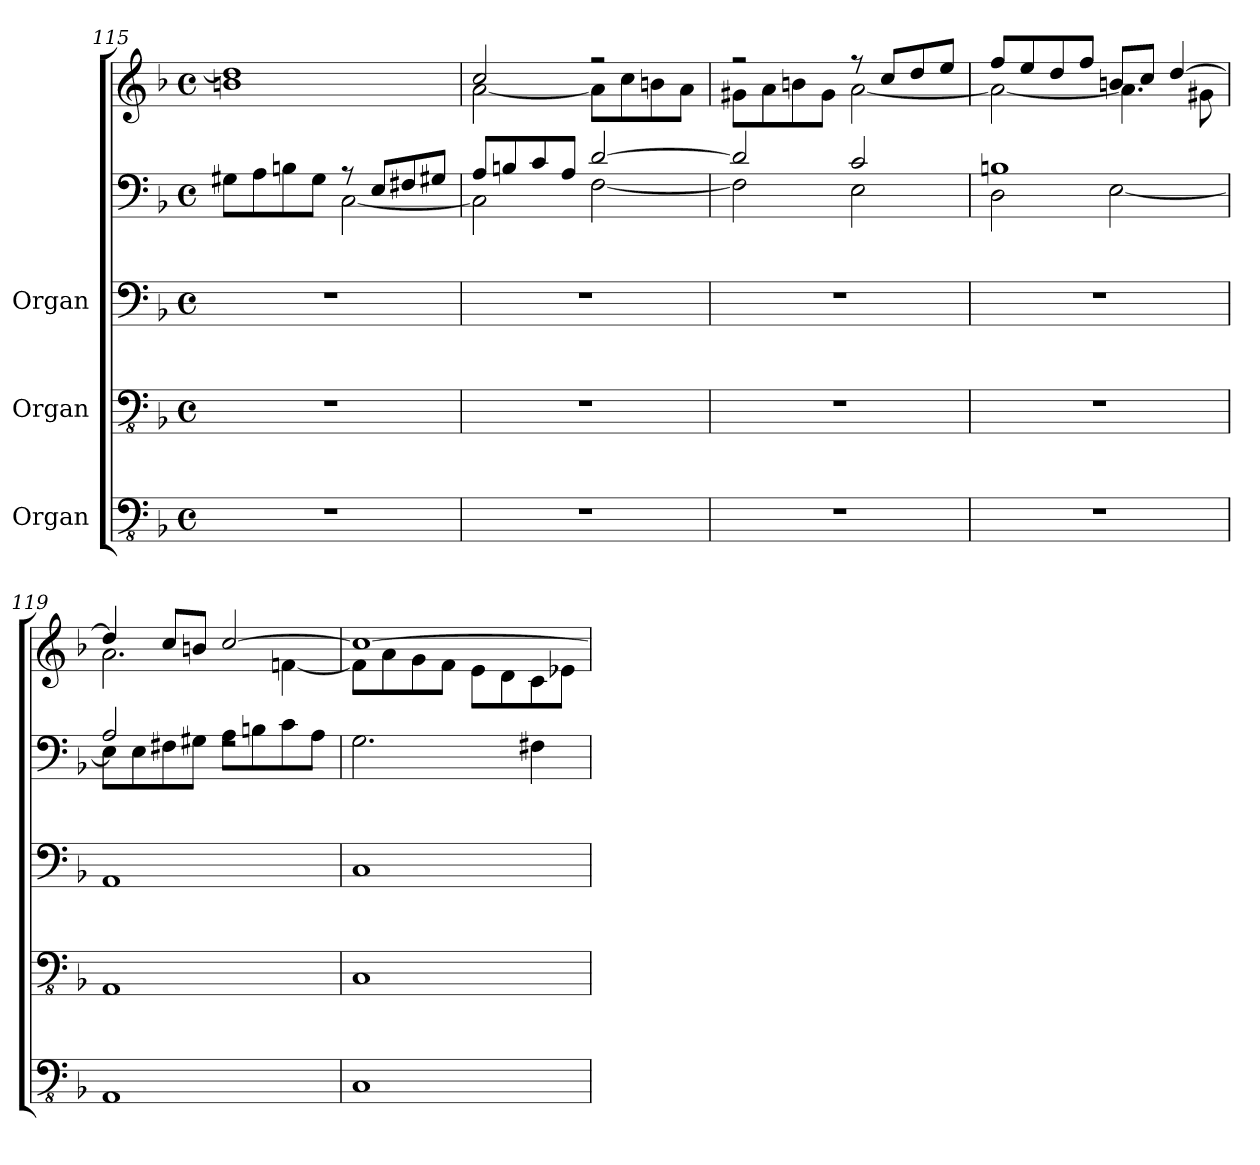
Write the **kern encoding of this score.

**kern	**kern	**kern	**kern	**kern
*part3	*part2	*part1	*part1	*part1
*staff5	*staff4	*staff3	*staff2	*staff1
*I"Organ	*I"Organ	*I"Organ	*	*
!!LO:LB:g=z
*clefFv4	*clefFv4	*clefF4	*clefF4	*clefG2
*k[b-]	*k[b-]	*k[b-]	*k[b-]	*k[b-]
*M4/4	*M4/4	*M4/4	*M4/4	*M4/4
*met(c)	*met(c)	*met(c)	*met(c)	*met(c)
=115	=115	=115	=115	=115
*	*	*	*^	*^
1r	1r	1r	8G#X\L	2ryy	1dd]	1bn
.	.	.	8A\	.	.	.
.	.	.	8Bn\	.	.	.
.	.	.	8G#\J	.	.	.
.	.	.	8r	[2C\	.	.
.	.	.	8E/L	.	.	.
.	.	.	8F#X/	.	.	.
.	.	.	8G#X/J	.	.	.
=116	=116	=116	=116	=116	=116	=116
1r	1r	1r	8A/L	2C\]	2cc/	[2a\
.	.	.	8Bn/	.	.	.
.	.	.	8c/	.	.	.
.	.	.	8A/J	.	.	.
.	.	.	[2d/	[2F\	2r	8a\L]
.	.	.	.	.	.	8cc\
.	.	.	.	.	.	8bn\
.	.	.	.	.	.	8a\J
=117	=117	=117	=117	=117	=117	=117
1r	1r	1r	2d/]	2F\]	2r	8g#X\L
.	.	.	.	.	.	8a\
.	.	.	.	.	.	8bn\
.	.	.	.	.	.	8g#\J
.	.	.	2c/	2E\	8r	[2a\
.	.	.	.	.	8cc/L	.
.	.	.	.	.	8dd/	.
.	.	.	.	.	8ee/J	.
=118	=118	=118	=118	=118	=118	=118
1r	1r	1r	1Bn	2D\	8ff/L	2a\_
.	.	.	.	.	8ee/	.
.	.	.	.	.	8dd/	.
.	.	.	.	.	8ff/J	.
.	.	.	.	[2E\	8bn/L	4.a\]
.	.	.	.	.	8cc/J	.
.	.	.	.	.	[4dd/	.
.	.	.	.	.	.	8g#X\
=119	=119	=119	=119	=119	=119	=119
1AAA	1AAA	1AA	2A/	8E\L]	4dd/]	2.a\
.	.	.	.	8E\	.	.
.	.	.	.	8F#X\	8cc/L	.
.	.	.	.	8G#X\J	8bn/J	.
.	.	.	2rF	8A\L	[2cc/	.
.	.	.	.	8Bn\	.	.
.	.	.	.	8c\	.	[4fn\
.	.	.	.	8A\J	.	.
*	*	*	*v	*v	*	*
!!LO:PB:g=z	!!
=120	=120	=120	=120	=120	=120
1CC	1CC	1C	2.G\	1cc_	8f\L]
.	.	.	.	.	8a\
.	.	.	.	.	8g\
.	.	.	.	.	8f\J
.	.	.	.	.	8e\L
.	.	.	.	.	8d\
.	.	.	4F#X\	.	8c\
.	.	.	.	.	8e-X\J
*	*	*	*	*v	*v
=	=	=	=	=
*-	*-	*-	*-	*-
